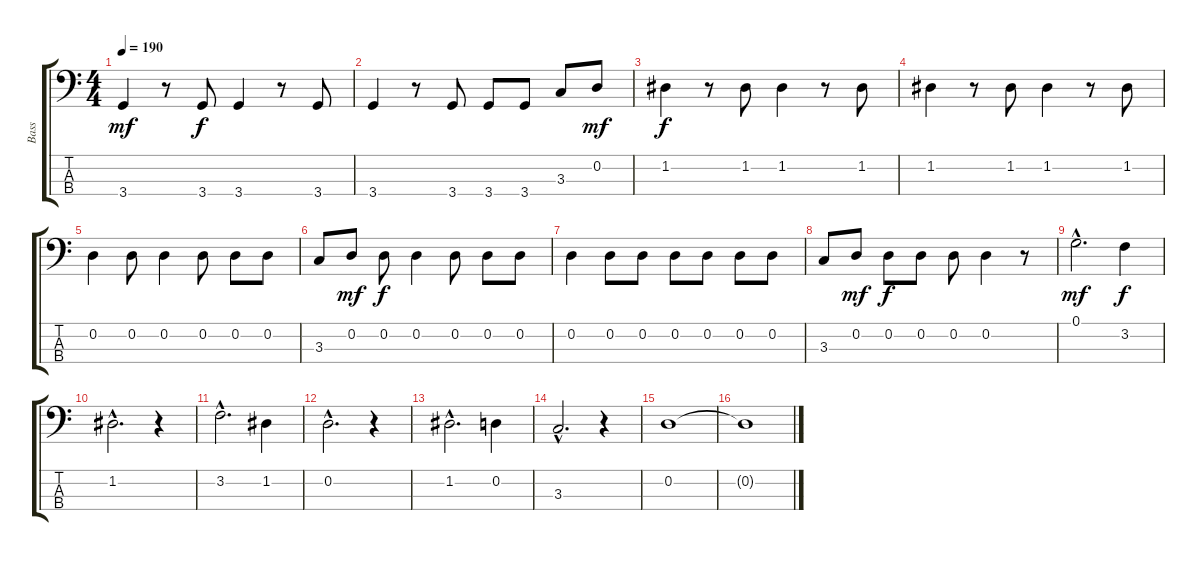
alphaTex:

\track ("Bass" "Bass") {instrument electricbassfinger}
\staff {score tabs}
\tuning (G2 D2 A1 E1) {hide}
\ts (4 4)
\tempo 190
\clef f4
\ks c
3.4.4{dy mf} r.8 3.4.8{dy f} 3.4.4 r.8 3.4.8 |
3.4.4 r.8 3.4.8 3.4.8 3.4.8 3.3.8 0.2.8{dy mf} |
1.2.4{dy f} r.8 1.2.8 1.2.4 r.8 1.2.8 |
1.2.4 r.8 1.2.8 1.2.4 r.8 1.2.8 |
0.2.4 0.2.8 0.2.4 0.2.8 0.2.8 0.2.8 |
3.3.8 0.2.8{dy mf} 0.2.8{dy f} 0.2.4 0.2.8 0.2.8 0.2.8 |
0.2.4 0.2.8 0.2.8 0.2.8 0.2.8 0.2.8 0.2.8 |
3.3.8 0.2.8{dy mf} 0.2.8{dy f} 0.2.8 0.2.8 0.2.4 r.8 |
0.1{hac}.2{d dy mf} 3.2.4{dy f} |
1.2{hac}.2{d} r.4 |
3.2{hac}.2{d} 1.2.4 |
0.2{hac}.2{d} r.4 |
1.2{hac}.2{d} 0.2.4 |
3.3{hac}.2{d} r.4 |
0.2.1 |
0.2{t}.1
